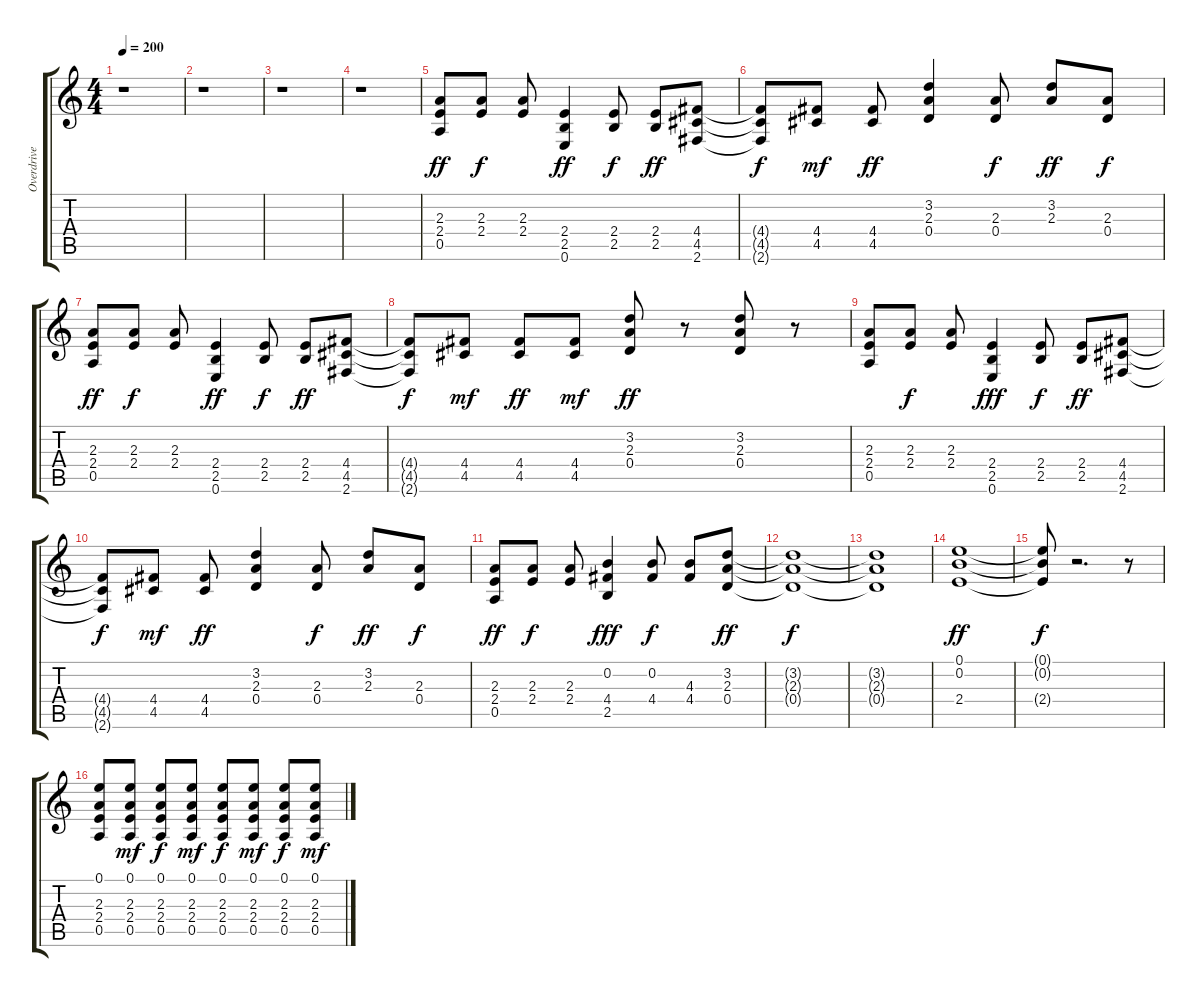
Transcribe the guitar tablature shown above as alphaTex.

\track ("Overdrive Effect2(Ka)" "Overdrive ") {instrument overdrivenguitar}
\staff {score tabs}
\tuning (E4 B3 G3 D3 A2 E2) {hide}
\ts (4 4)
\tempo 200
\clef g2
\ks c
r.1{dy f} |
r.1 |
r.1 |
r.1 |
(2.3 2.4 0.5).8{dy ff} (2.3 2.4).8{dy f} (2.3 2.4).8 (2.4 2.5 0.6).4{dy ff} (2.4 2.5).8{dy f} (2.4 2.5).8{dy ff} (4.4 4.5 2.6).8 |
(4.4{t} 4.5{t} 2.6{t}).8{dy f} (4.4 4.5).8{dy mf} (4.4 4.5).8{dy ff} (3.2 2.3 0.4).4 (2.3 0.4).8{dy f} (3.2 2.3).8{dy ff} (2.3 0.4).8{dy f} |
(2.3 2.4 0.5).8{dy ff} (2.3 2.4).8{dy f} (2.3 2.4).8 (2.4 2.5 0.6).4{dy ff} (2.4 2.5).8{dy f} (2.4 2.5).8{dy ff} (4.4 4.5 2.6).8 |
(4.4{t} 4.5{t} 2.6{t}).8{dy f} (4.4 4.5).8{dy mf} (4.4 4.5).8{dy ff} (4.4 4.5).8{dy mf} (3.2 2.3 0.4).8{dy ff} r.8 (3.2 2.3 0.4).8 r.8 |
(2.3 2.4 0.5).8 (2.3 2.4).8{dy f} (2.3 2.4).8 (2.4 2.5 0.6).4{dy fff} (2.4 2.5).8{dy f} (2.4 2.5).8{dy ff} (4.4 4.5 2.6).8 |
(4.4{t} 4.5{t} 2.6{t}).8{dy f} (4.4 4.5).8{dy mf} (4.4 4.5).8{dy ff} (3.2 2.3 0.4).4 (2.3 0.4).8{dy f} (3.2 2.3).8{dy ff} (2.3 0.4).8{dy f} |
(2.3 2.4 0.5).8{dy ff} (2.3 2.4).8{dy f} (2.3 2.4).8 (0.2 4.4 2.5).4{dy fff} (0.2 4.4).8{dy f} (4.3 4.4).8 (3.2 2.3 0.4).8{dy ff} |
(3.2{t} 2.3{t} 0.4{t}).1{dy f} |
(3.2{t} 2.3{t} 0.4{t}).1 |
(0.1 0.2 2.4).1{dy ff} |
(0.1{t} 0.2{t} 2.4{t}).8{dy f} r.2{d} r.8 |
(0.1 2.3 2.4 0.5).8 (0.1 2.3 2.4 0.5).8{dy mf} (0.1 2.3 2.4 0.5).8{dy f} (0.1 2.3 2.4 0.5).8{dy mf} (0.1 2.3 2.4 0.5).8{dy f} (0.1 2.3 2.4 0.5).8{dy mf} (0.1 2.3 2.4 0.5).8{dy f} (0.1 2.3 2.4 0.5).8{dy mf}
